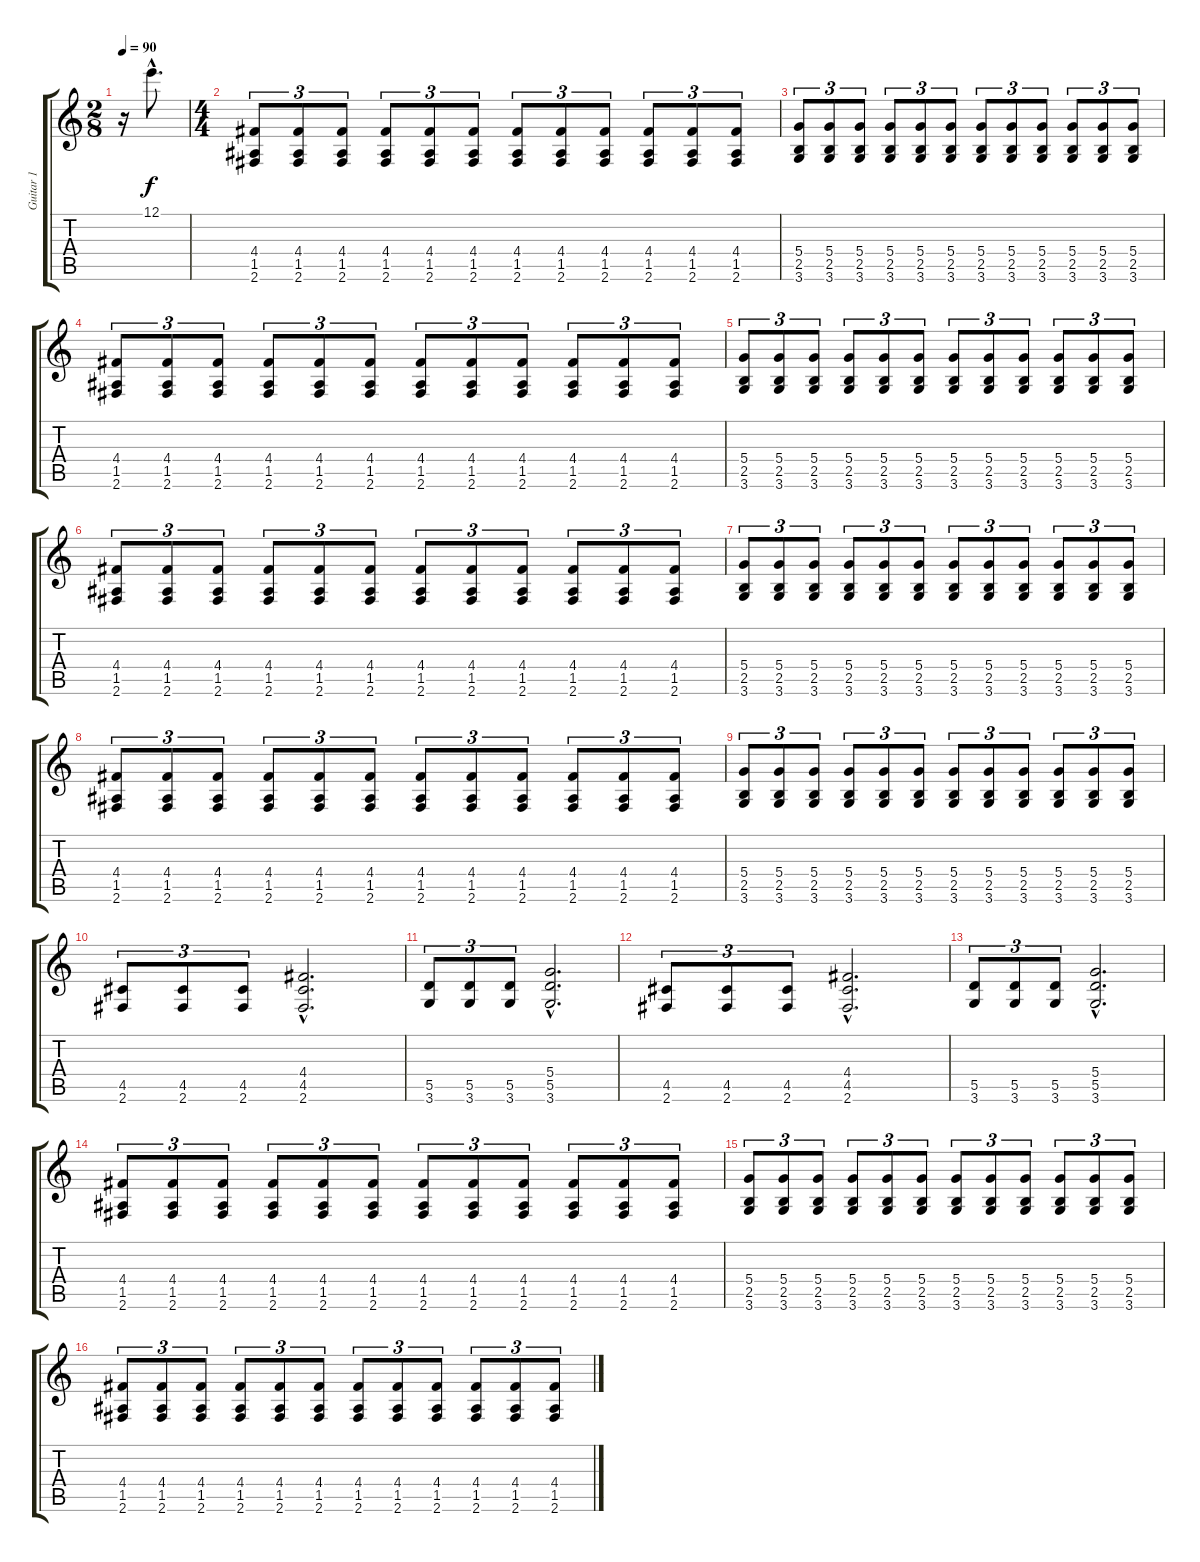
\track ("Guitar 1" "Guitar 1") {instrument distortionguitar}
\staff {score tabs}
\tuning (E4 B3 G3 D3 A2 E2) {hide}
\ts (2 8)
\tempo 90
\clef g2
\ks c
r.16{dy f volume 0 instrument distortionguitar} 12.1{hac}.8{d volume 13} |
\ts (4 4)
(4.4 1.5 2.6).8{tu (3 2)} (4.4 1.5 2.6).8{tu (3 2)} (4.4 1.5 2.6).8{tu (3 2)} (4.4 1.5 2.6).8{tu (3 2)} (4.4 1.5 2.6).8{tu (3 2)} (4.4 1.5 2.6).8{tu (3 2)} (4.4 1.5 2.6).8{tu (3 2)} (4.4 1.5 2.6).8{tu (3 2)} (4.4 1.5 2.6).8{tu (3 2)} (4.4 1.5 2.6).8{tu (3 2)} (4.4 1.5 2.6).8{tu (3 2)} (4.4 1.5 2.6).8{tu (3 2)} |
(5.4 2.5 3.6).8{tu (3 2)} (5.4 2.5 3.6).8{tu (3 2)} (5.4 2.5 3.6).8{tu (3 2)} (5.4 2.5 3.6).8{tu (3 2)} (5.4 2.5 3.6).8{tu (3 2)} (5.4 2.5 3.6).8{tu (3 2)} (5.4 2.5 3.6).8{tu (3 2)} (5.4 2.5 3.6).8{tu (3 2)} (5.4 2.5 3.6).8{tu (3 2)} (5.4 2.5 3.6).8{tu (3 2)} (5.4 2.5 3.6).8{tu (3 2)} (5.4 2.5 3.6).8{tu (3 2)} |
(4.4 1.5 2.6).8{tu (3 2)} (4.4 1.5 2.6).8{tu (3 2)} (4.4 1.5 2.6).8{tu (3 2)} (4.4 1.5 2.6).8{tu (3 2)} (4.4 1.5 2.6).8{tu (3 2)} (4.4 1.5 2.6).8{tu (3 2)} (4.4 1.5 2.6).8{tu (3 2)} (4.4 1.5 2.6).8{tu (3 2)} (4.4 1.5 2.6).8{tu (3 2)} (4.4 1.5 2.6).8{tu (3 2)} (4.4 1.5 2.6).8{tu (3 2)} (4.4 1.5 2.6).8{tu (3 2)} |
(5.4 2.5 3.6).8{tu (3 2)} (5.4 2.5 3.6).8{tu (3 2)} (5.4 2.5 3.6).8{tu (3 2)} (5.4 2.5 3.6).8{tu (3 2)} (5.4 2.5 3.6).8{tu (3 2)} (5.4 2.5 3.6).8{tu (3 2)} (5.4 2.5 3.6).8{tu (3 2)} (5.4 2.5 3.6).8{tu (3 2)} (5.4 2.5 3.6).8{tu (3 2)} (5.4 2.5 3.6).8{tu (3 2)} (5.4 2.5 3.6).8{tu (3 2)} (5.4 2.5 3.6).8{tu (3 2)} |
(4.4 1.5 2.6).8{tu (3 2)} (4.4 1.5 2.6).8{tu (3 2)} (4.4 1.5 2.6).8{tu (3 2)} (4.4 1.5 2.6).8{tu (3 2)} (4.4 1.5 2.6).8{tu (3 2)} (4.4 1.5 2.6).8{tu (3 2)} (4.4 1.5 2.6).8{tu (3 2)} (4.4 1.5 2.6).8{tu (3 2)} (4.4 1.5 2.6).8{tu (3 2)} (4.4 1.5 2.6).8{tu (3 2)} (4.4 1.5 2.6).8{tu (3 2)} (4.4 1.5 2.6).8{tu (3 2)} |
(5.4 2.5 3.6).8{tu (3 2)} (5.4 2.5 3.6).8{tu (3 2)} (5.4 2.5 3.6).8{tu (3 2)} (5.4 2.5 3.6).8{tu (3 2)} (5.4 2.5 3.6).8{tu (3 2)} (5.4 2.5 3.6).8{tu (3 2)} (5.4 2.5 3.6).8{tu (3 2)} (5.4 2.5 3.6).8{tu (3 2)} (5.4 2.5 3.6).8{tu (3 2)} (5.4 2.5 3.6).8{tu (3 2)} (5.4 2.5 3.6).8{tu (3 2)} (5.4 2.5 3.6).8{tu (3 2)} |
(4.4 1.5 2.6).8{tu (3 2)} (4.4 1.5 2.6).8{tu (3 2)} (4.4 1.5 2.6).8{tu (3 2)} (4.4 1.5 2.6).8{tu (3 2)} (4.4 1.5 2.6).8{tu (3 2)} (4.4 1.5 2.6).8{tu (3 2)} (4.4 1.5 2.6).8{tu (3 2)} (4.4 1.5 2.6).8{tu (3 2)} (4.4 1.5 2.6).8{tu (3 2)} (4.4 1.5 2.6).8{tu (3 2)} (4.4 1.5 2.6).8{tu (3 2)} (4.4 1.5 2.6).8{tu (3 2)} |
(5.4 2.5 3.6).8{tu (3 2)} (5.4 2.5 3.6).8{tu (3 2)} (5.4 2.5 3.6).8{tu (3 2)} (5.4 2.5 3.6).8{tu (3 2)} (5.4 2.5 3.6).8{tu (3 2)} (5.4 2.5 3.6).8{tu (3 2)} (5.4 2.5 3.6).8{tu (3 2)} (5.4 2.5 3.6).8{tu (3 2)} (5.4 2.5 3.6).8{tu (3 2)} (5.4 2.5 3.6).8{tu (3 2)} (5.4 2.5 3.6).8{tu (3 2)} (5.4 2.5 3.6).8{tu (3 2)} |
(4.5 2.6).8{tu (3 2)} (4.5 2.6).8{tu (3 2)} (4.5 2.6).8{tu (3 2)} (4.4{hac} 4.5{hac} 2.6{hac}).2{d} |
(5.5 3.6).8{tu (3 2)} (5.5 3.6).8{tu (3 2)} (5.5 3.6).8{tu (3 2)} (5.4{hac} 5.5{hac} 3.6{hac}).2{d} |
(4.5 2.6).8{tu (3 2)} (4.5 2.6).8{tu (3 2)} (4.5 2.6).8{tu (3 2)} (4.4{hac} 4.5{hac} 2.6{hac}).2{d} |
(5.5 3.6).8{tu (3 2)} (5.5 3.6).8{tu (3 2)} (5.5 3.6).8{tu (3 2)} (5.4{hac} 5.5{hac} 3.6{hac}).2{d} |
(4.4 1.5 2.6).8{tu (3 2)} (4.4 1.5 2.6).8{tu (3 2)} (4.4 1.5 2.6).8{tu (3 2)} (4.4 1.5 2.6).8{tu (3 2)} (4.4 1.5 2.6).8{tu (3 2)} (4.4 1.5 2.6).8{tu (3 2)} (4.4 1.5 2.6).8{tu (3 2)} (4.4 1.5 2.6).8{tu (3 2)} (4.4 1.5 2.6).8{tu (3 2)} (4.4 1.5 2.6).8{tu (3 2)} (4.4 1.5 2.6).8{tu (3 2)} (4.4 1.5 2.6).8{tu (3 2)} |
(5.4 2.5 3.6).8{tu (3 2)} (5.4 2.5 3.6).8{tu (3 2)} (5.4 2.5 3.6).8{tu (3 2)} (5.4 2.5 3.6).8{tu (3 2)} (5.4 2.5 3.6).8{tu (3 2)} (5.4 2.5 3.6).8{tu (3 2)} (5.4 2.5 3.6).8{tu (3 2)} (5.4 2.5 3.6).8{tu (3 2)} (5.4 2.5 3.6).8{tu (3 2)} (5.4 2.5 3.6).8{tu (3 2)} (5.4 2.5 3.6).8{tu (3 2)} (5.4 2.5 3.6).8{tu (3 2)} |
(4.4 1.5 2.6).8{tu (3 2)} (4.4 1.5 2.6).8{tu (3 2)} (4.4 1.5 2.6).8{tu (3 2)} (4.4 1.5 2.6).8{tu (3 2)} (4.4 1.5 2.6).8{tu (3 2)} (4.4 1.5 2.6).8{tu (3 2)} (4.4 1.5 2.6).8{tu (3 2)} (4.4 1.5 2.6).8{tu (3 2)} (4.4 1.5 2.6).8{tu (3 2)} (4.4 1.5 2.6).8{tu (3 2)} (4.4 1.5 2.6).8{tu (3 2)} (4.4 1.5 2.6).8{tu (3 2)}
